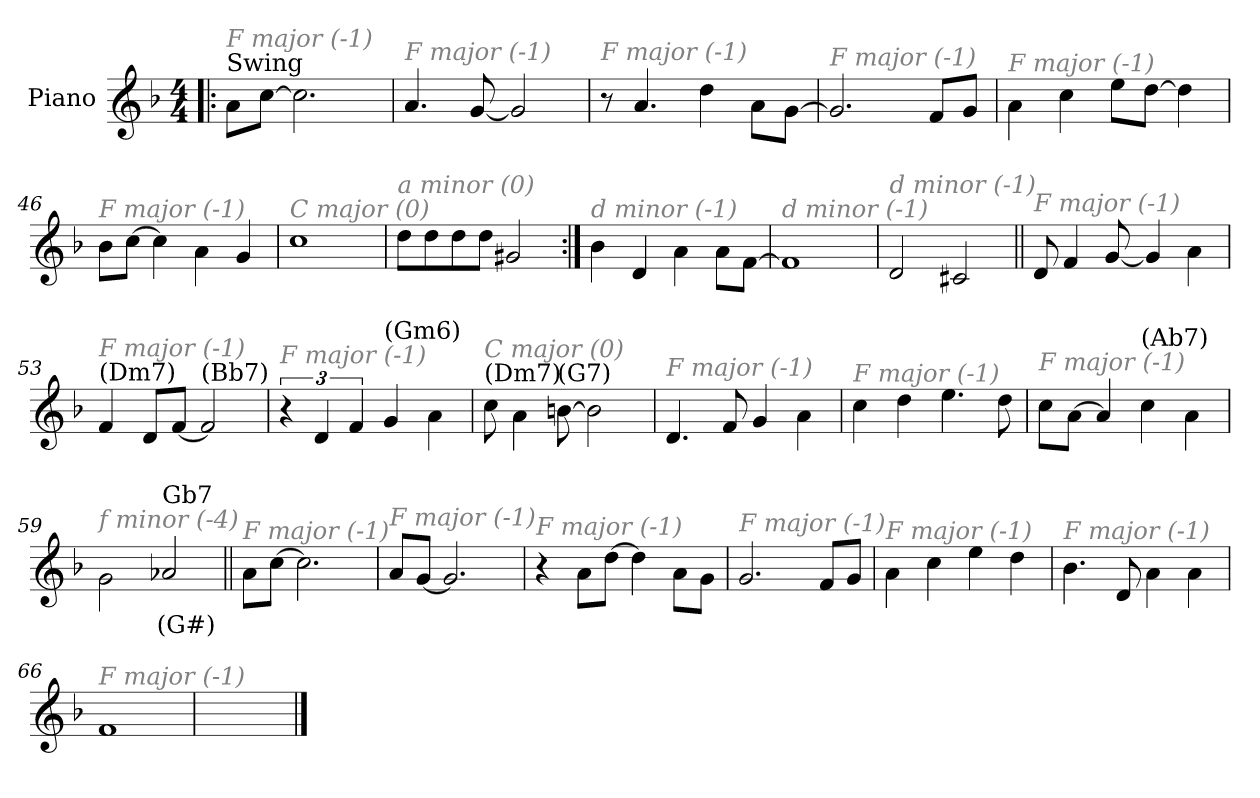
**kern	**text
*part1	*part1
*staff1	*staff1
*I"Piano	*
*I'Pno.	*
*clefG2	*
*k[b-]	*
*M4/4	*
*MM80	*
=1!|:	=1!|:
!LO:TX:a:t=Swing	!
!LO:TX:i:color=#808080:t=F major (-1)	!
8a\L	.
[8cc\J	.
2.cc\]	.
=42	=42
!LO:TX:i:color=#808080:t=F major (-1)	!
4.a/	.
[8g/	.
2g/]	.
=43	=43
!LO:TX:i:color=#808080:t=F major (-1)	!
8r	.
4.a/	.
4dd\	.
8a\L	.
[8g\J	.
=44	=44
!LO:TX:i:color=#808080:t=F major (-1)	!
2.g/]	.
8f/L	.
8g/J	.
!!LO:LB:g=z
=45	=45
!LO:TX:i:color=#808080:t=F major (-1)	!
4a\	.
4cc\	.
8ee\L	.
[8dd\J	.
4dd\]	.
=46	=46
!LO:TX:i:color=#808080:t=F major (-1)	!
8b-\L	.
[8cc\J	.
4cc\]	.
4a\	.
4g/	.
=47	=47
!LO:TX:i:color=#808080:t=C major (0)	!
1cc	.
=48	=48
!LO:TX:i:color=#808080:t=a minor (0)	!
8dd!\L	.
8dd!\	.
8dd!\	.
8dd!\J	.
2g#X!/	.
!!LO:LB:g=z
=49:|!	=49:|!
!LO:TX:i:color=#808080:t=d minor (-1)	!
4b-\	.
4d/	.
4a\	.
8a\L	.
[8f\J	.
=50	=50
!LO:TX:i:color=#808080:t=d minor (-1)	!
1f]	.
=51	=51
!LO:TX:i:color=#808080:t=d minor (-1)	!
2d/	.
2c#X/	.
!!LO:LB:g=z
=52||	=52||
!LO:TX:i:color=#808080:t=F major (-1)	!
8d/	.
4f/	.
[8g/	.
4g/]	.
4a\	.
=53	=53
!LO:TX:a:t=(Dm7)	!
!LO:TX:i:color=#808080:t=F major (-1)	!
4f/	.
8d/L	.
[8f/J	.
!LO:TX:a:t=(Bb7)	!
2f/]	.
=54	=54
!LO:TX:i:color=#808080:t=F major (-1)	!
6r	.
6d/	.
6f/	.
!LO:TX:a:t=(Gm6)	!
4g/	.
4a\	.
=55	=55
!LO:TX:a:t=(Dm7)	!
!LO:TX:i:color=#808080:t=C major (0)	!
8cc\	.
4a\	.
!LO:TX:a:t=(G7)	!
[8bn\	.
2b\]	.
!!LO:LB:g=z
=56	=56
!LO:TX:i:color=#808080:t=F major (-1)	!
4.d/	.
8f/	.
4g/	.
4a\	.
=57	=57
!LO:TX:i:color=#808080:t=F major (-1)	!
4cc\	.
4dd\	.
4.ee\	.
8dd\	.
=58	=58
!LO:TX:i:color=#808080:t=F major (-1)	!
8cc\L	.
[8a\J	.
4a/]	.
!LO:TX:a:t=(Ab7)	!
4cc\	.
4a\	.
=59	=59
!LO:TX:i:color=#808080:t=f minor (-4)	!
2g\	.
!LO:TX:a:t=Gb7	!
2a-Xi/	(G#)
!!LO:LB:g=z
=60||	=60||
!LO:TX:i:color=#808080:t=F major (-1)	!
8a\L	.
[8cc\J	.
2.cc\]	.
=61	=61
!LO:TX:i:color=#808080:t=F major (-1)	!
8a/L	.
[8g/J	.
2.g/]	.
=62	=62
!LO:TX:i:color=#808080:t=F major (-1)	!
4r	.
8a\L	.
[8dd\J	.
4dd\]	.
8a\L	.
8g\J	.
=63	=63
!LO:TX:i:color=#808080:t=F major (-1)	!
2.g/	.
8f/L	.
8g/J	.
!!LO:LB:g=z
=64	=64
!LO:TX:i:color=#808080:t=F major (-1)	!
4a\	.
4cc\	.
4ee\	.
4dd\	.
=65	=65
!LO:TX:i:color=#808080:t=F major (-1)	!
4.b-\	.
8d/	.
4a\	.
4a\	.
=66	=66
!LO:TX:i:color=#808080:t=F major (-1)	!
1f	.
=67	=67
1ryy	.
==	==
*-	*-
